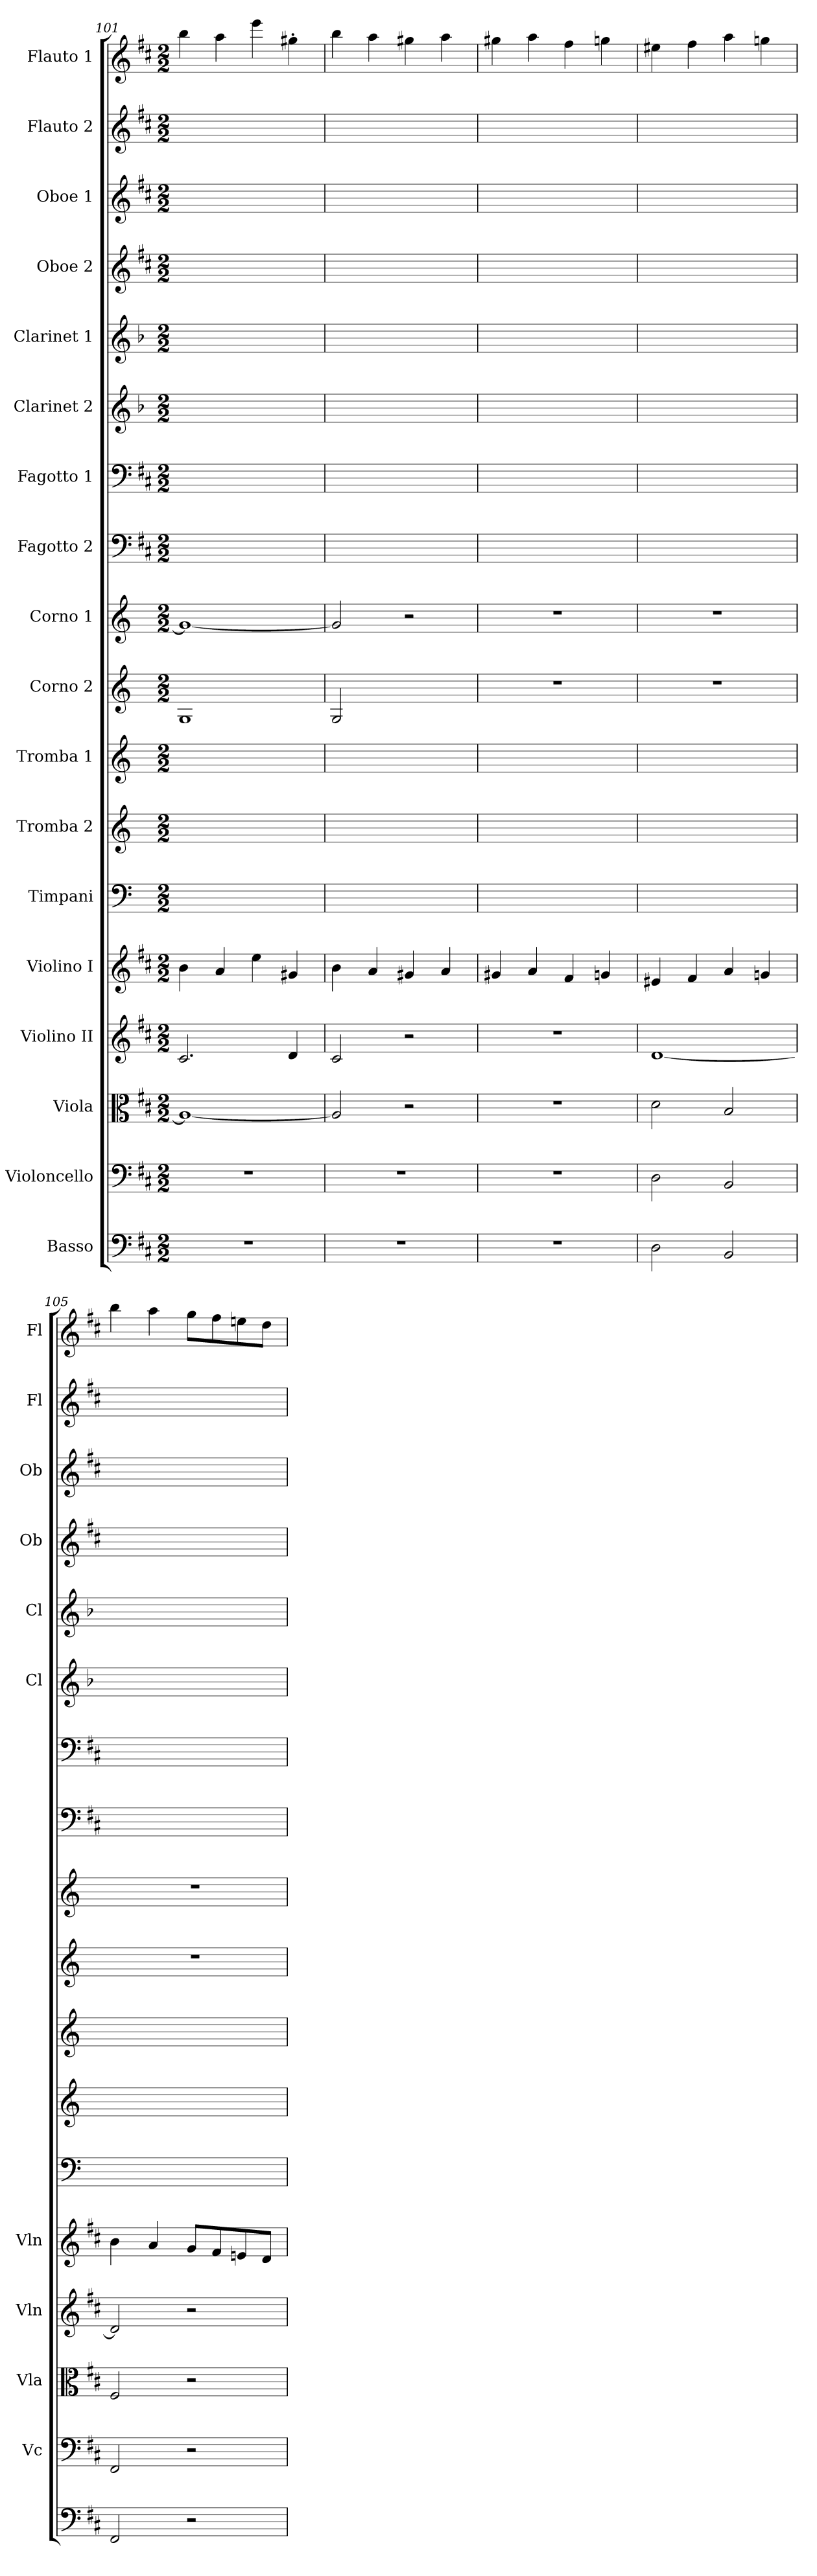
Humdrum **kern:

**kern	**kern	**kern	**kern	**kern	**kern	**kern	**kern	**kern	**kern	**kern	**kern	**kern	**kern	**kern	**kern	**kern	**kern
*part18	*part17	*part16	*part15	*part14	*part13	*part12	*part11	*part10	*part9	*part8	*part7	*part6	*part5	*part4	*part3	*part2	*part1
*staff18	*staff17	*staff16	*staff15	*staff14	*staff13	*staff12	*staff11	*staff10	*staff9	*staff8	*staff7	*staff6	*staff5	*staff4	*staff3	*staff2	*staff1
*I"Basso	*I"Violoncello	*I"Viola	*I"Violino II	*I"Violino I	*I"Timpani	*I"Tromba 2	*I"Tromba 1	*I"Corno 2	*I"Corno 1	*I"Fagotto 2	*I"Fagotto 1	*I"Clarinet 2	*I"Clarinet 1	*I"Oboe 2	*I"Oboe 1	*I"Flauto 2	*I"Flauto 1
*	*I'Vc	*I'Vla	*I'Vln	*I'Vln	*	*	*	*	*	*	*	*I'Cl	*I'Cl	*I'Ob	*I'Ob	*I'Fl	*I'Fl
*clefF4	*clefF4	*clefC3	*clefG2	*clefG2	*clefF4	*clefG2	*clefG2	*clefG2	*clefG2	*clefF4	*clefF4	*clefG2	*clefG2	*clefG2	*clefG2	*clefG2	*clefG2
*ITrd7c12	*	*	*	*	*	*ITrd-1c-2	*ITrd-1c-2	*ITrd6c10	*ITrd6c10	*	*	*ITrd2c3	*ITrd2c3	*	*	*	*
*k[f#c#]	*k[f#c#]	*k[f#c#]	*k[f#c#]	*k[f#c#]	*	*	*	*	*	*k[f#c#]	*k[f#c#]	*k[f#c#]	*k[f#c#]	*k[f#c#]	*k[f#c#]	*k[f#c#]	*k[f#c#]
*M2/2	*M2/2	*M2/2	*M2/2	*M2/2	*M2/2	*M2/2	*M2/2	*M2/2	*M2/2	*M2/2	*M2/2	*M2/2	*M2/2	*M2/2	*M2/2	*M2/2	*M2/2
=101	=101	=101	=101	=101	=101	=101	=101	=101	=101	=101	=101	=101	=101	=101	=101	=101	=101
1r	1r	1A_	2.c#	4b	1ryy	1ryy	1ryy	1AA	1A_	1ryy	1ryy	1ryy	1ryy	1ryy	1ryy	1ryy	4bb
.	.	.	.	4a	.	.	.	.	.	.	.	.	.	.	.	.	4aa
.	.	.	.	4ee	.	.	.	.	.	.	.	.	.	.	.	.	4eee
.	.	.	4d	4g#X	.	.	.	.	.	.	.	.	.	.	.	.	4gg#X'
=102	=102	=102	=102	=102	=102	=102	=102	=102	=102	=102	=102	=102	=102	=102	=102	=102	=102
1r	1r	2A]	2c#	4b	1ryy	1ryy	1ryy	2AA	2A]	1ryy	1ryy	1ryy	1ryy	1ryy	1ryy	1ryy	4bb
.	.	.	.	4a	.	.	.	.	.	.	.	.	.	.	.	.	4aa
.	.	2r	2r	4g#X	.	.	.	2ryy	2r	.	.	.	.	.	.	.	4gg#X
.	.	.	.	4a	.	.	.	.	.	.	.	.	.	.	.	.	4aa
=103	=103	=103	=103	=103	=103	=103	=103	=103	=103	=103	=103	=103	=103	=103	=103	=103	=103
1r	1r	1r	1r	4g#X	1ryy	1ryy	1ryy	1r	1r	1ryy	1ryy	1ryy	1ryy	1ryy	1ryy	1ryy	4gg#X
.	.	.	.	4a	.	.	.	.	.	.	.	.	.	.	.	.	4aa
.	.	.	.	4f#	.	.	.	.	.	.	.	.	.	.	.	.	4ff#
.	.	.	.	4gn	.	.	.	.	.	.	.	.	.	.	.	.	4ggn
=104	=104	=104	=104	=104	=104	=104	=104	=104	=104	=104	=104	=104	=104	=104	=104	=104	=104
2DD	2D	2d	[1d	4e#X	1ryy	1ryy	1ryy	1r	1r	1ryy	1ryy	1ryy	1ryy	1ryy	1ryy	1ryy	4ee#X
.	.	.	.	4f#	.	.	.	.	.	.	.	.	.	.	.	.	4ff#
2BBB	2BB	2B	.	4a	.	.	.	.	.	.	.	.	.	.	.	.	4aa
.	.	.	.	4gn	.	.	.	.	.	.	.	.	.	.	.	.	4ggn
=105	=105	=105	=105	=105	=105	=105	=105	=105	=105	=105	=105	=105	=105	=105	=105	=105	=105
2FFF#	2FF#	2F#	2d]	4b	1ryy	1ryy	1ryy	1r	1r	1ryy	1ryy	1ryy	1ryy	1ryy	1ryy	1ryy	4bb
.	.	.	.	4a	.	.	.	.	.	.	.	.	.	.	.	.	4aa
2r	2r	2r	2r	8g/L	.	.	.	.	.	.	.	.	.	.	.	.	8gg\L
.	.	.	.	8f#/	.	.	.	.	.	.	.	.	.	.	.	.	8ff#\
.	.	.	.	8en/	.	.	.	.	.	.	.	.	.	.	.	.	8een\
.	.	.	.	8d/J	.	.	.	.	.	.	.	.	.	.	.	.	8dd\J
=	=	=	=	=	=	=	=	=	=	=	=	=	=	=	=	=	=
*-	*-	*-	*-	*-	*-	*-	*-	*-	*-	*-	*-	*-	*-	*-	*-	*-	*-
